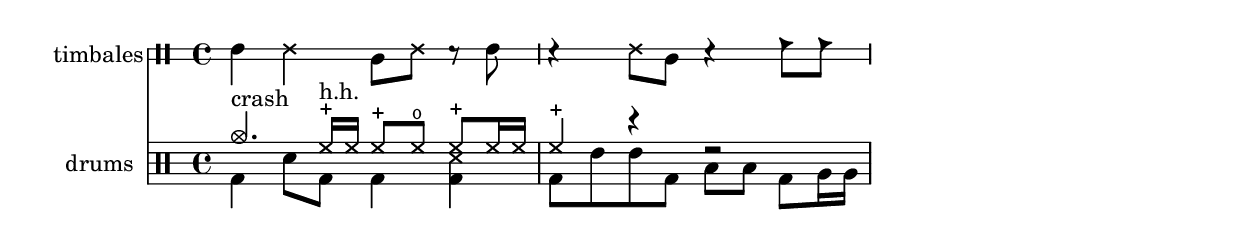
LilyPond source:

%% DO NOT EDIT this file manually; it is automatically
%% generated from LSR http://lsr.dsi.unimi.it
%% Make any changes in LSR itself, or in Documentation/snippets/new/ ,
%% and then run scripts/auxiliar/makelsr.py
%%
%% This file is in the public domain.
\version "2.17.6"

\header {
  lsrtags = "percussion, preparing-parts, really-simple, rhythms, specific-notation"

  texidoc = "
Using the powerful pre-configured tools such as the @code{\\drummode}
function and the @code{DrumStaff} context, inputting drum parts is
quite easy: drums are placed at their own staff positions (with a
special clef symbol) and have note heads according to the drum.
Attaching an extra symbol to the drum or restricting the number of
lines is possible.

"
  doctitle = "Adding drum parts"
} % begin verbatim


drh = \drummode { cymc4.^"crash" hhc16^"h.h." hh hhc8 hho hhc8 hh16 hh hhc4 r4 r2 }
drl = \drummode { bd4 sn8 bd bd4 << bd ss >>  bd8 tommh tommh bd toml toml bd tomfh16 tomfh }
timb = \drummode { timh4 ssh timl8 ssh r timh r4 ssh8 timl r4 cb8 cb }

\score {
  <<
    \new DrumStaff \with {
      drumStyleTable = #timbales-style
      \override StaffSymbol.line-count = #2
      \override BarLine.bar-extent = #'(-1 . 1)
    } <<
      \set Staff.instrumentName = #"timbales"
      \timb
    >>
    \new DrumStaff <<
      \set Staff.instrumentName = #"drums"
      \new DrumVoice { \stemUp \drh }
      \new DrumVoice { \stemDown \drl }
    >>
  >>
  \layout { }
  \midi {
    \tempo 4 = 120
  }
}
